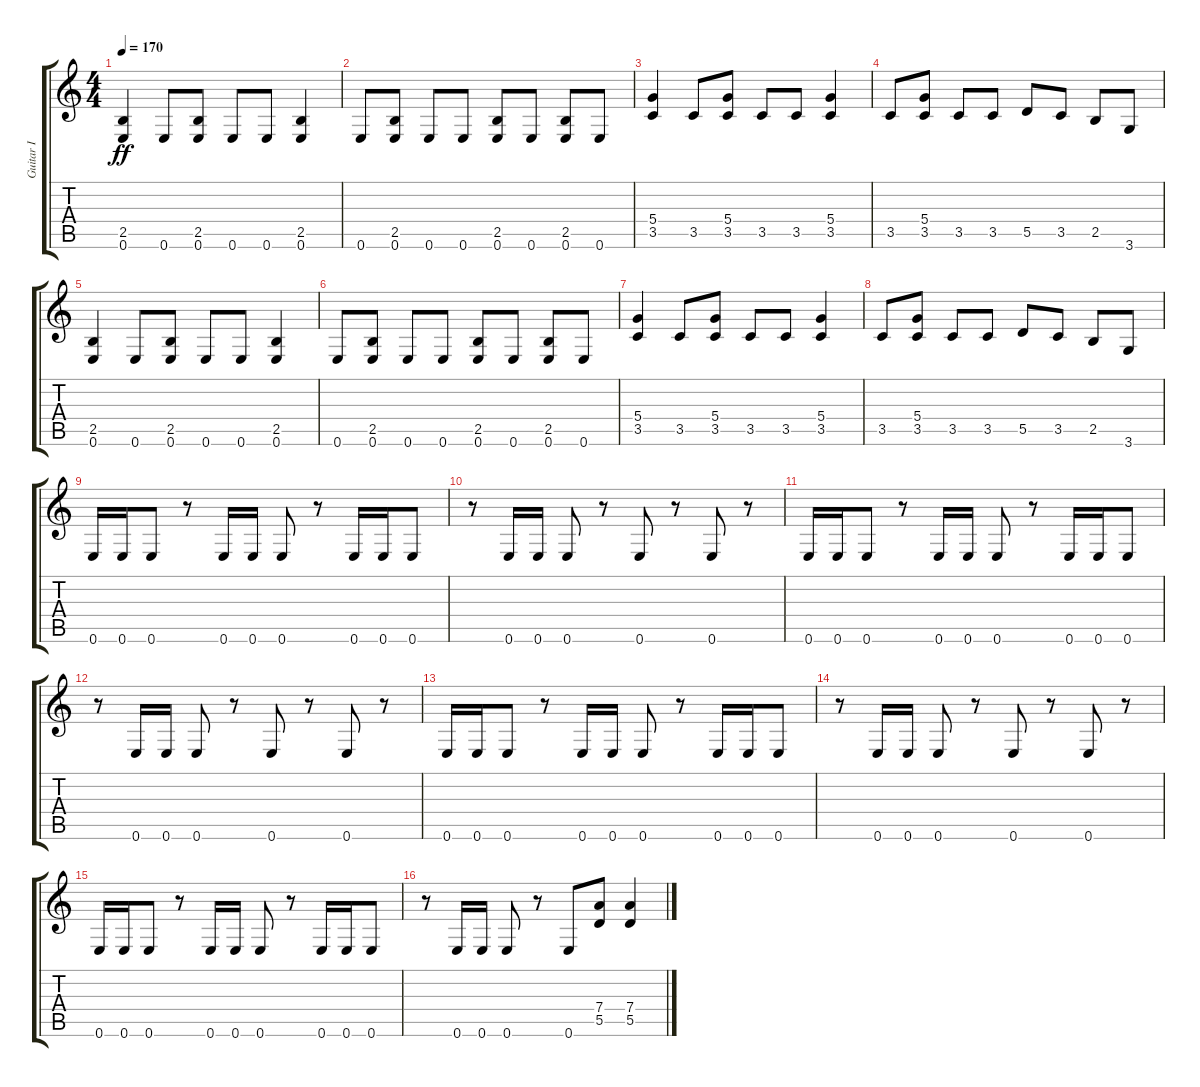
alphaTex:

\track ("Guitar I" "Guitar I") {instrument distortionguitar}
\staff {score tabs}
\tuning (E4 B3 G3 D3 A2 E2) {hide}
\ts (4 4)
\tempo 170
\clef g2
\ks c
(2.5 0.6).4{dy ff} 0.6.8 (2.5 0.6).8 0.6.8 0.6.8 (2.5 0.6).4 |
0.6.8 (2.5 0.6).8 0.6.8 0.6.8 (2.5 0.6).8 0.6.8 (2.5 0.6).8 0.6.8 |
(5.4 3.5).4 3.5.8 (5.4 3.5).8 3.5.8 3.5.8 (5.4 3.5).4 |
3.5.8 (5.4 3.5).8 3.5.8 3.5.8 5.5.8 3.5.8 2.5.8 3.6.8 |
(2.5 0.6).4 0.6.8 (2.5 0.6).8 0.6.8 0.6.8 (2.5 0.6).4 |
0.6.8 (2.5 0.6).8 0.6.8 0.6.8 (2.5 0.6).8 0.6.8 (2.5 0.6).8 0.6.8 |
(5.4 3.5).4 3.5.8 (5.4 3.5).8 3.5.8 3.5.8 (5.4 3.5).4 |
3.5.8 (5.4 3.5).8 3.5.8 3.5.8 5.5.8 3.5.8 2.5.8 3.6.8 |
0.6.16 0.6.16 0.6.8 r.8 0.6.16 0.6.16 0.6.8 r.8 0.6.16 0.6.16 0.6.8 |
r.8 0.6.16 0.6.16 0.6.8 r.8 0.6.8 r.8 0.6.8 r.8 |
0.6.16 0.6.16 0.6.8 r.8 0.6.16 0.6.16 0.6.8 r.8 0.6.16 0.6.16 0.6.8 |
r.8 0.6.16 0.6.16 0.6.8 r.8 0.6.8 r.8 0.6.8 r.8 |
0.6.16 0.6.16 0.6.8 r.8 0.6.16 0.6.16 0.6.8 r.8 0.6.16 0.6.16 0.6.8 |
r.8 0.6.16 0.6.16 0.6.8 r.8 0.6.8 r.8 0.6.8 r.8 |
0.6.16 0.6.16 0.6.8 r.8 0.6.16 0.6.16 0.6.8 r.8 0.6.16 0.6.16 0.6.8 |
r.8 0.6.16 0.6.16 0.6.8 r.8 0.6.8 (7.4 5.5).8 (7.4 5.5).4
